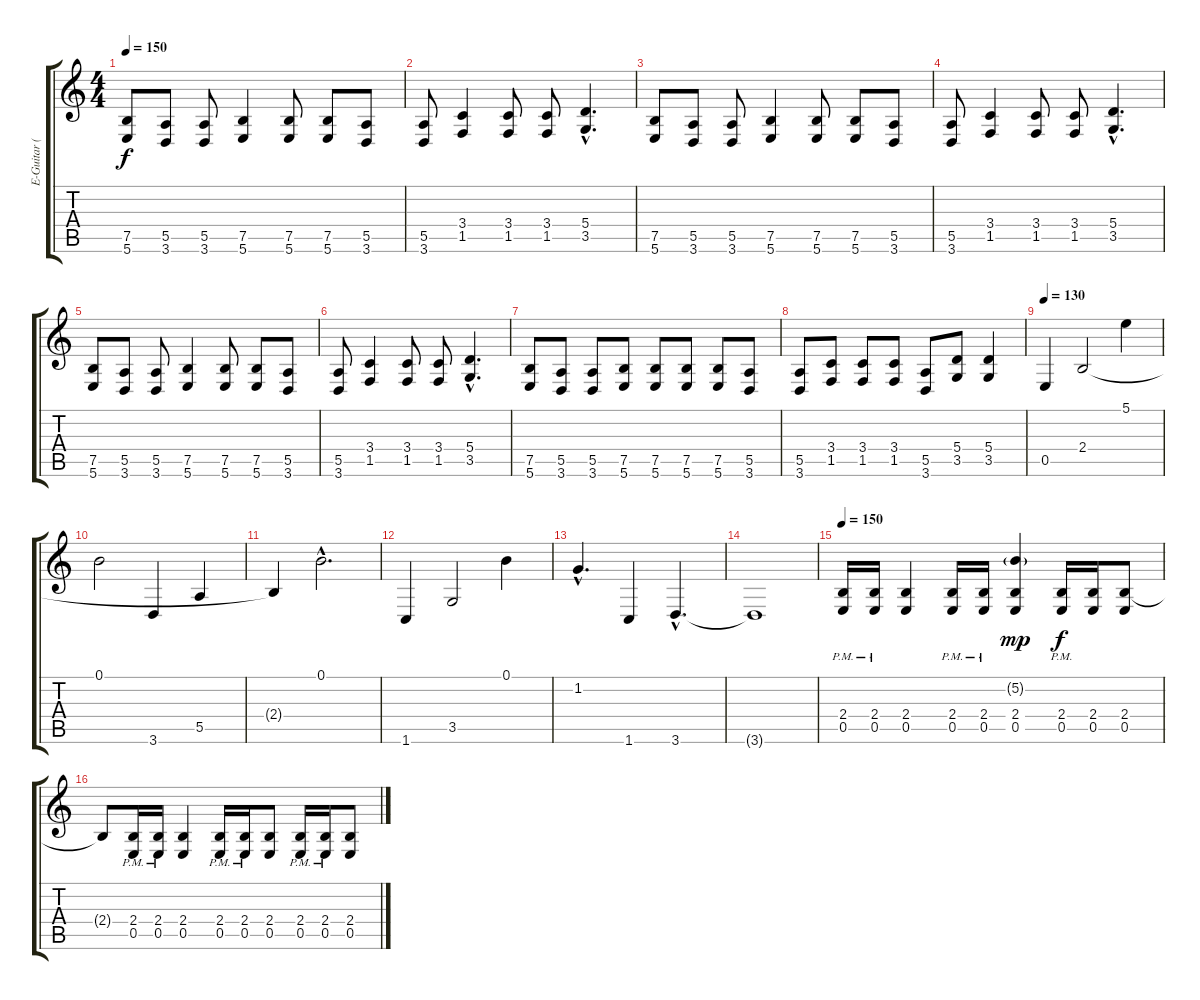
\track ("E-Guitar (6-String)" "E-Guitar (") {instrument distortionguitar}
\staff {score tabs}
\tuning (B3 Gb3 D3 A2 E2 B1) {hide}
\ts (4 4)
\tempo 150
\clef g2
\ks c
(7.5 5.6).8{dy f volume 16 instrument distortionguitar} (5.5 3.6).8 (5.5 3.6).8 (7.5 5.6).4 (7.5 5.6).8 (7.5 5.6).8 (5.5 3.6).8 |
(5.5 3.6).8 (3.4 1.5).4 (3.4 1.5).8 (3.4 1.5).8 (5.4{hac} 3.5{hac}).4{d} |
(7.5 5.6).8{volume 16 instrument distortionguitar} (5.5 3.6).8 (5.5 3.6).8 (7.5 5.6).4 (7.5 5.6).8 (7.5 5.6).8 (5.5 3.6).8 |
(5.5 3.6).8 (3.4 1.5).4 (3.4 1.5).8 (3.4 1.5).8 (5.4{hac} 3.5{hac}).4{d} |
(7.5 5.6).8{volume 16 instrument distortionguitar} (5.5 3.6).8 (5.5 3.6).8 (7.5 5.6).4 (7.5 5.6).8 (7.5 5.6).8 (5.5 3.6).8 |
(5.5 3.6).8 (3.4 1.5).4 (3.4 1.5).8 (3.4 1.5).8 (5.4{hac} 3.5{hac}).4{d} |
(7.5 5.6).8 (5.5 3.6).8 (5.5 3.6).8 (7.5 5.6).8 (7.5 5.6).8 (7.5 5.6).8 (7.5 5.6).8 (5.5 3.6).8 |
(5.5 3.6).8 (3.4 1.5).8 (3.4 1.5).8 (3.4 1.5).8 (5.5 3.6).8 (5.4 3.5).8 (5.4 3.5).4 |
\tempo 130
0.5.4{instrument acousticguitarsteel} 2.4.2 5.1.4 |
0.1.2 3.6.4 5.5.4 |
2.4{t}.4 0.1{hac}.2{d} |
1.6.4 3.5.2 0.1.4 |
1.2{hac}.4{d} 1.6.4 3.6{hac}.4{d} |
3.6{t}.1 |
\tempo 150
(2.4 0.5{pm}).16{volume 16 instrument distortionguitar} (2.4 0.5{pm}).16 (2.4 0.5).4 (2.4 0.5{pm}).16 (2.4 0.5{pm}).16 (5.2{g} 2.4 0.5).4{dy mp} (2.4 0.5{pm}).16{dy f} (2.4 0.5).16 (2.4 0.5).8 |
2.4{t}.8 (2.4 0.5{pm}).16 (2.4 0.5{pm}).16 (2.4 0.5).4 (2.4 0.5{pm}).16 (2.4 0.5{pm}).16 (2.4 0.5).8 (2.4 0.5{pm}).16 (2.4 0.5{pm}).16 (2.4 0.5).8
